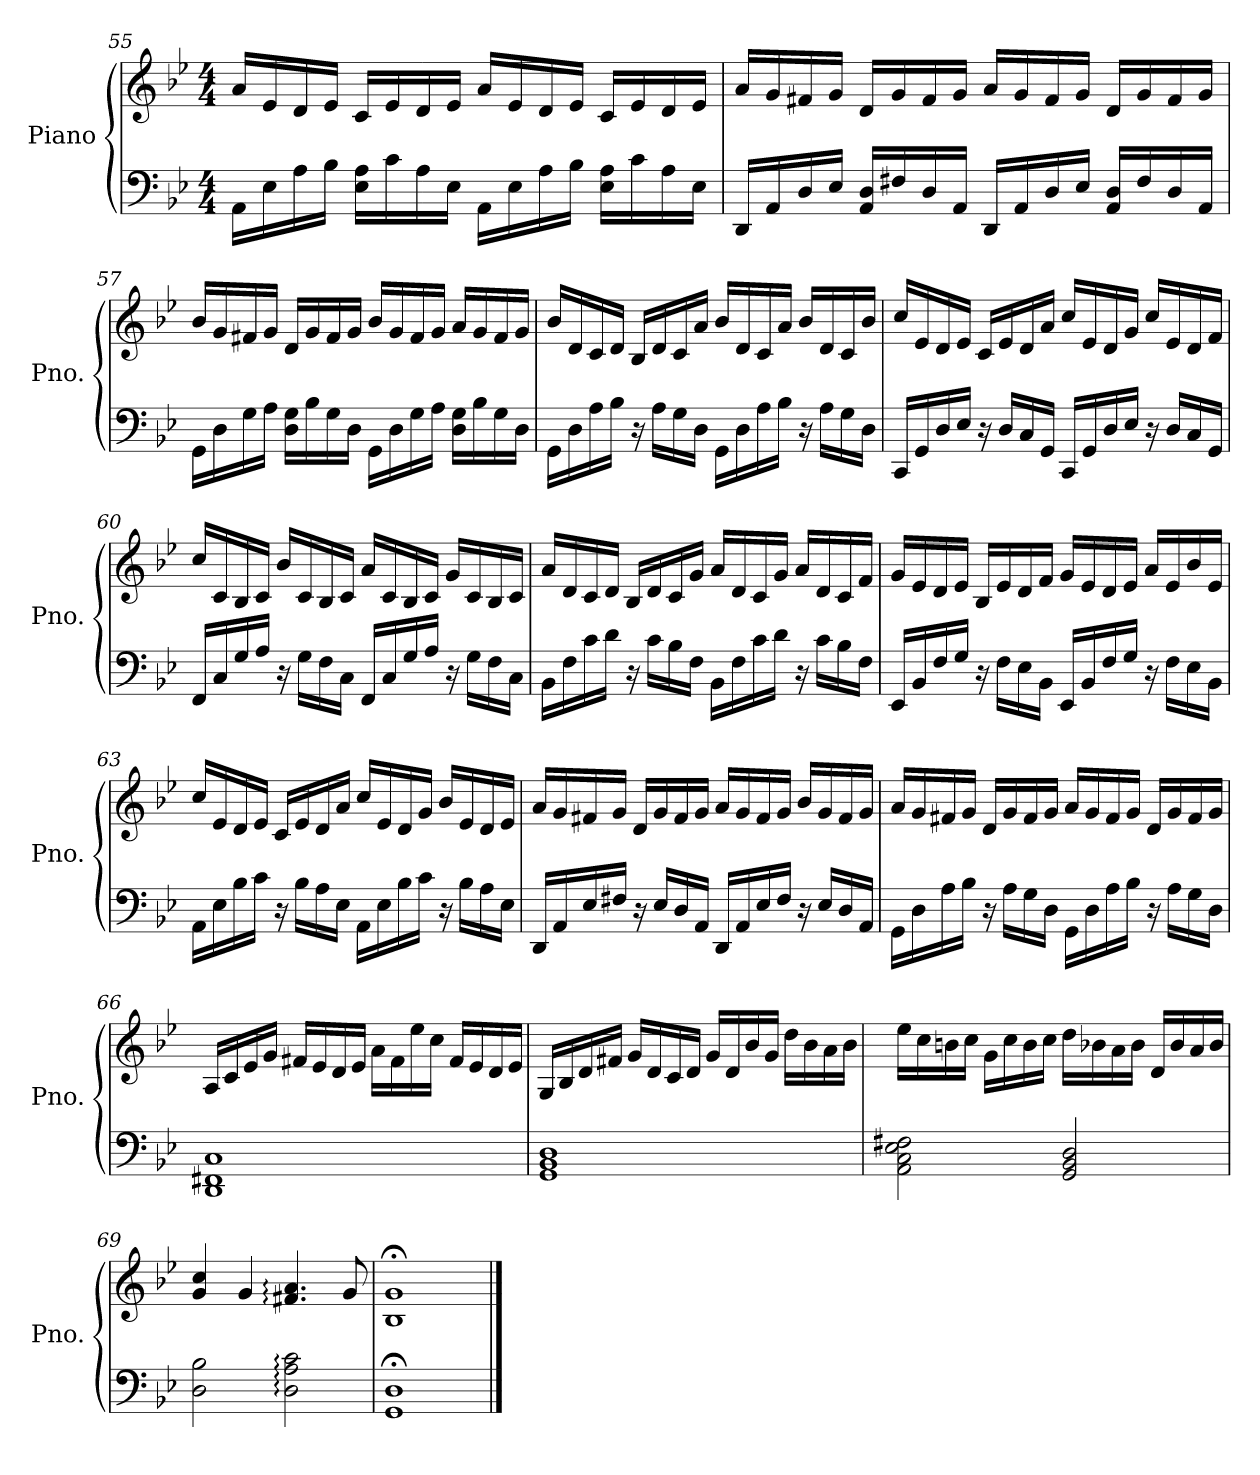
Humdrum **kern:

**kern	**kern
*part1	*part1
*staff2	*staff1
*I"Piano	*
*I'Pno.	*
*clefF4	*clefG2
*k[b-e-]	*k[b-e-]
*M4/4	*M4/4
=55	=55
16AA<\LL	16a/LL
16E-<\	16e-/
16A<\	16d/
16B-<\JJ	16e-/JJ
16E-\<< 16A\<<LL	16c/LL
16c<\	16e-/
16A<\	16d/
16E-<\JJ	16e-/JJ
16AA<\LL	16a/LL
16E-<\	16e-/
16A<\	16d/
16B-<\JJ	16e-/JJ
16E-\<< 16A\<<LL	16c/LL
16c<\	16e-/
16A<\	16d/
16E-<\JJ	16e-/JJ
=56	=56
16DD</LL	16a/LL
16AA</	16g/
16D</	16f#X/
16E-</JJ	16g/JJ
16AA/<< 16D/<<LL	16d/LL
16F#X</	16g/
16D</	16f#/
16AA</JJ	16g/JJ
16DD</LL	16a/LL
16AA</	16g/
16D</	16f#/
16E-</JJ	16g/JJ
16AA/<< 16D/<<LL	16d/LL
16F#</	16g/
16D</	16f#/
16AA</JJ	16g/JJ
!!LO:LB:g=z
=57	=57
16GG<\LL	16b-/LL
16D<\	16g/
16G<\	16f#X/
16A<\JJ	16g/JJ
16D\<< 16G\<<LL	16d/LL
16B-<\	16g/
16G<\	16f#/
16D<\JJ	16g/JJ
16GG<\LL	16b-/LL
16D<\	16g/
16G<\	16f#/
16A<\JJ	16g/JJ
16D\<< 16G\<<LL	16a/LL
16B-<\	16g/
16G<\	16f#/
16D<\JJ	16g/JJ
=58	=58
16GG<\LL	16b-/LL
16D<\	16d/
16A<\	16c/
16B-<\JJ	16d/JJ
16r	16B-/LL
16A<\LL	16d/
16G<\	16c/
16D<\JJ	16a/JJ
16GG<\LL	16b-/LL
16D<\	16d/
16A<\	16c/
16B-<\JJ	16a/JJ
16r	16b-/LL
16A<\LL	16d/
16G<\	16c/
16D<\JJ	16b-/JJ
=59	=59
16CC</LL	16cc/LL
16GG</	16e-/
16D</	16d/
16E-</JJ	16e-/JJ
16r	16c/LL
16D</LL	16e-/
16C</	16d/
16GG</JJ	16a/JJ
16CC</LL	16cc/LL
16GG</	16e-/
16D</	16d/
16E-</JJ	16g/JJ
16r	16cc/LL
16D</LL	16e-/
16C</	16d/
16GG</JJ	16f/JJ
!!LO:PB:g=z
=60	=60
16FF</LL	16cc/LL
16C</	16c/
16G</	16B-/
16A</JJ	16c/JJ
16r	16b-/LL
16G<\LL	16c/
16F<\	16B-/
16C<\JJ	16c/JJ
16FF</LL	16a/LL
16C</	16c/
16G</	16B-/
16A</JJ	16c/JJ
16r	16g/LL
16G<\LL	16c/
16F<\	16B-/
16C<\JJ	16c/JJ
=61	=61
16BB-<\LL	16a/LL
16F<\	16d/
16c<\	16c/
16d<\JJ	16d/JJ
16r	16B-/LL
16c<\LL	16d/
16B-<\	16c/
16F<\JJ	16g/JJ
16BB-<\LL	16a/LL
16F<\	16d/
16c<\	16c/
16d<\JJ	16g/JJ
16r	16a/LL
16c<\LL	16d/
16B-<\	16c/
16F<\JJ	16f/JJ
=62	=62
16EE-</LL	16g/LL
16BB-</	16e-/
16F</	16d/
16G</JJ	16e-/JJ
16r	16B-/LL
16F<\LL	16e-/
16E-<\	16d/
16BB-<\JJ	16f/JJ
16EE-</LL	16g/LL
16BB-</	16e-/
16F</	16d/
16G</JJ	16e-/JJ
16r	16a/LL
16F<\LL	16e-/
16E-<\	16b-/
16BB-<\JJ	16e-/JJ
!!LO:LB:g=z
=63	=63
16AA<\LL	16cc/LL
16E-<\	16e-/
16B-<\	16d/
16c<\JJ	16e-/JJ
16r	16c/LL
16B-<\LL	16e-/
16A<\	16d/
16E-<\JJ	16a/JJ
16AA<\LL	16cc/LL
16E-<\	16e-/
16B-<\	16d/
16c<\JJ	16g/JJ
16r	16b-/LL
16B-<\LL	16e-/
16A<\	16d/
16E-<\JJ	16e-/JJ
=64	=64
16DD</LL	16a/LL
16AA</	16g/
16E-</	16f#X/
16F#X</JJ	16g/JJ
16r	16d/LL
16E-</LL	16g/
16D</	16f#/
16AA</JJ	16g/JJ
16DD</LL	16a/LL
16AA</	16g/
16E-</	16f#/
16F#</JJ	16g/JJ
16r	16b-/LL
16E-</LL	16g/
16D</	16f#/
16AA</JJ	16g/JJ
=65	=65
16GG<\LL	16a/LL
16D<\	16g/
16A<\	16f#X/
16B-<\JJ	16g/JJ
16r	16d/LL
16A<\LL	16g/
16G<\	16f#/
16D<\JJ	16g/JJ
16GG<\LL	16a/LL
16D<\	16g/
16A<\	16f#/
16B-<\JJ	16g/JJ
16r	16d/LL
16A<\LL	16g/
16G<\	16f#/
16D<\JJ	16g/JJ
!!LO:LB:g=z
=66	=66
1DD<<< 1FF#X<<< 1C<<<	16A/LL
.	16c/
.	16e-/
.	16g/JJ
.	16f#X/LL
.	16e-/
.	16d/
.	16e-/JJ
.	16a\LL
.	16f#\
.	16ee-\
.	16cc\JJ
.	16f#/LL
.	16e-/
.	16d/
.	16e-/JJ
=67	=67
1GG<<< 1BB-<<< 1D<<<	16G/LL
.	16B-/
.	16d/
.	16f#X/JJ
.	16g/LL
.	16d/
.	16c/
.	16d/JJ
.	16g/LL
.	16d/
.	16b-/
.	16g/JJ
.	16dd\LL
.	16b-\
.	16a\
.	16b-\JJ
=68	=68
2AA\<<<< 2C\<<<< 2E-\<<<< 2F#X\<<<<	16ee-\LL
.	16cc\
.	16bn\
.	16cc\JJ
.	16g\LL
.	16cc\
.	16b\
.	16cc\JJ
2GG/<<< 2BB-/<<< 2D/<<<	16dd\LL
.	16b-X\
.	16a\
.	16b-\JJ
.	16d/LL
.	16b-/
.	16a/
.	16b-/JJ
!!LO:LB:g=z
=69	=69
2D\<< 2B-\<<	4g/ 4cc/
.	4g/
2D\:<<< 2A\:<<< 2c\:<<<	4.f#X/: 4.a/:
.	8g/
=70	=70
1GG;<< 1D;<<	1B-;< 1g;<
==	==
*-	*-
